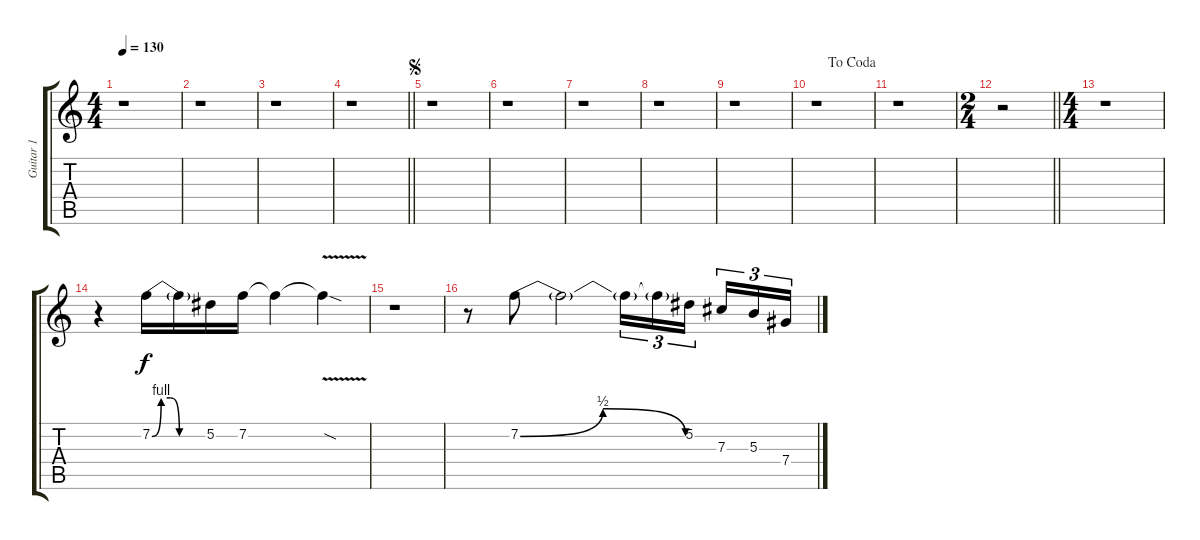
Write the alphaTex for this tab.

\track ("Guitar 1" "Guitar 1") {instrument overdrivenguitar}
\staff {score tabs}
\tuning (Eb4 Bb3 Gb3 Db3 Ab2 Eb2) {hide}
\ts (4 4)
\tempo 130
\clef g2
\ks c
r.1{dy f} |
r.1 |
r.1 |
\barLineRight lightlight
r.1 |
\jump segno
r.1 |
r.1 |
r.1 |
r.1 |
r.1 |
\jump dacoda
r.1 |
r.1 |
\ts (2 4)
\barLineRight lightlight
r.2 |
\ts (4 4)
r.1 |
r.4 7.2{be (custom 0 0 10 4 20 4 30 0 60 0)}.16 7.2{t}.16 5.2.16 7.2.16 7.2{t}.4 7.2{v sod t}.4 |
r.1 |
r.8 7.2{be (bendrelease 0 0 10 2 48 2 60 0)}.8 7.2{t}.2 7.2{t}.16{tu (3 2)} 7.2{t}.16{tu (3 2)} 5.2.16{tu (3 2) beam splitsecondary} 7.3.16{tu (3 2)} 5.3.16{tu (3 2)} 7.4.16{tu (3 2)}
